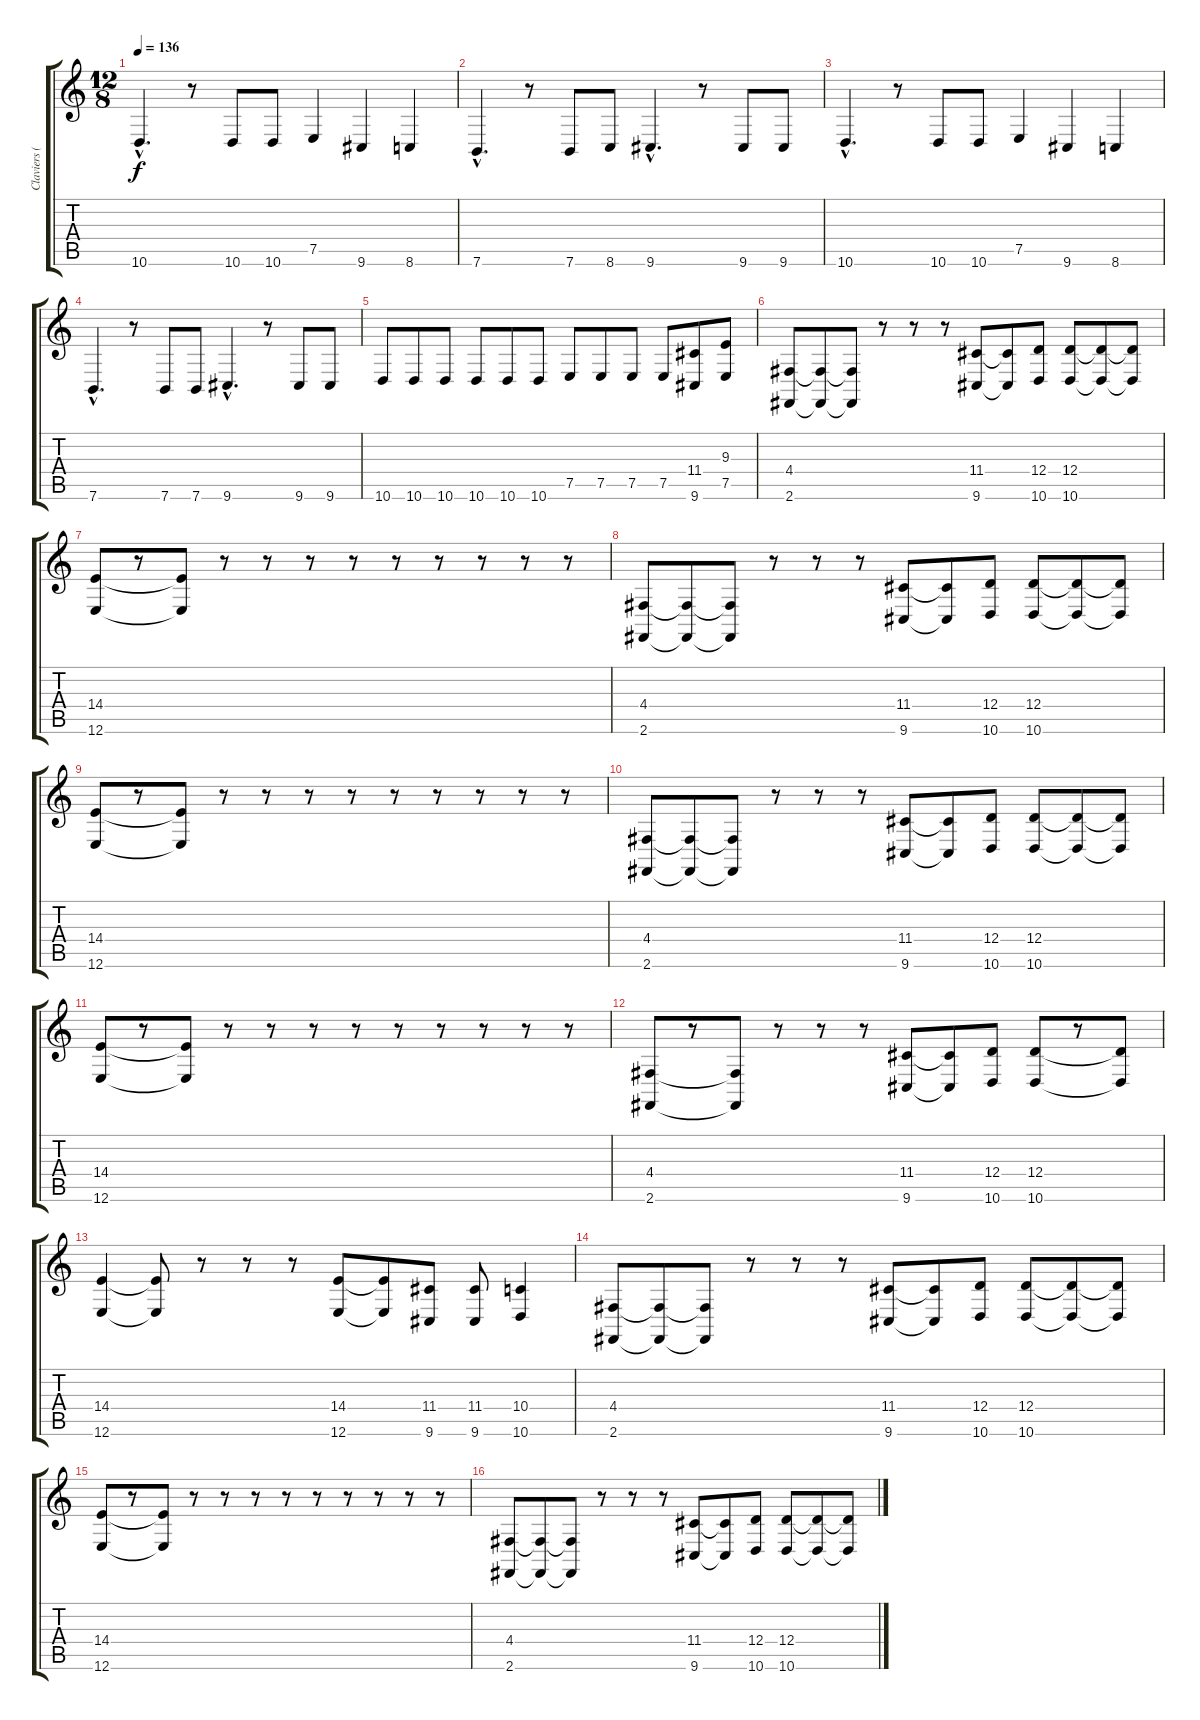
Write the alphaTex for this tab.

\track ("Claviers (left hand)" "Claviers (") {instrument acousticgrandpiano}
\staff {score tabs}
\tuning (E4 B3 G3 D3 A2 E2) {hide}
\ts (12 8)
\tempo 136
\clef g2
\ks c
10.6{hac}.4{d dy f} r.8 10.6.8 10.6.8 7.5.4 9.6.4 8.6.4 |
7.6{hac}.4{d} r.8 7.6.8 8.6.8 9.6{hac}.4{d} r.8 9.6.8 9.6.8 |
10.6{hac}.4{d} r.8 10.6.8 10.6.8 7.5.4 9.6.4 8.6.4 |
7.6{hac}.4{d} r.8 7.6.8 7.6.8 9.6{hac}.4{d} r.8 9.6.8 9.6.8 |
10.6.8 10.6.8 10.6.8 10.6.8 10.6.8 10.6.8 7.5.8 7.5.8 7.5.8 7.5.8 (11.4 9.6).8 (9.3 7.5).8 |
(4.4 2.6).8 (4.4{t} 2.6{t}).8 (4.4{t} 2.6{t}).8 r.8 r.8 r.8 (11.4 9.6).8 (11.4{t} 9.6{t}).8 (12.4 10.6).8 (12.4 10.6).8 (12.4{t} 10.6{t}).8 (12.4{t} 10.6{t}).8 |
(14.4 12.6).8 r.8 (14.4{t} 12.6{t}).8 r.8 r.8 r.8 r.8 r.8 r.8 r.8 r.8 r.8 |
(4.4 2.6).8 (4.4{t} 2.6{t}).8 (4.4{t} 2.6{t}).8 r.8 r.8 r.8 (11.4 9.6).8 (11.4{t} 9.6{t}).8 (12.4 10.6).8 (12.4 10.6).8 (12.4{t} 10.6{t}).8 (12.4{t} 10.6{t}).8 |
(14.4 12.6).8 r.8 (14.4{t} 12.6{t}).8 r.8 r.8 r.8 r.8 r.8 r.8 r.8 r.8 r.8 |
(4.4 2.6).8 (4.4{t} 2.6{t}).8 (4.4{t} 2.6{t}).8 r.8 r.8 r.8 (11.4 9.6).8 (11.4{t} 9.6{t}).8 (12.4 10.6).8 (12.4 10.6).8 (12.4{t} 10.6{t}).8 (12.4{t} 10.6{t}).8 |
(14.4 12.6).8 r.8 (14.4{t} 12.6{t}).8 r.8 r.8 r.8 r.8 r.8 r.8 r.8 r.8 r.8 |
(4.4 2.6).8 r.8 (4.4{t} 2.6{t}).8 r.8 r.8 r.8 (11.4 9.6).8 (11.4{t} 9.6{t}).8 (12.4 10.6).8 (12.4 10.6).8 r.8 (12.4{t} 10.6{t}).8 |
(14.4 12.6).4 (14.4{t} 12.6{t}).8 r.8 r.8 r.8 (14.4 12.6).8 (14.4{t} 12.6{t}).8 (11.4 9.6).8 (11.4 9.6).8 (10.4 10.6).4 |
(4.4 2.6).8 (4.4{t} 2.6{t}).8 (4.4{t} 2.6{t}).8 r.8 r.8 r.8 (11.4 9.6).8 (11.4{t} 9.6{t}).8 (12.4 10.6).8 (12.4 10.6).8 (12.4{t} 10.6{t}).8 (12.4{t} 10.6{t}).8 |
(14.4 12.6).8 r.8 (14.4{t} 12.6{t}).8 r.8 r.8 r.8 r.8 r.8 r.8 r.8 r.8 r.8 |
(4.4 2.6).8 (4.4{t} 2.6{t}).8 (4.4{t} 2.6{t}).8 r.8 r.8 r.8 (11.4 9.6).8 (11.4{t} 9.6{t}).8 (12.4 10.6).8 (12.4 10.6).8 (12.4{t} 10.6{t}).8 (12.4{t} 10.6{t}).8
